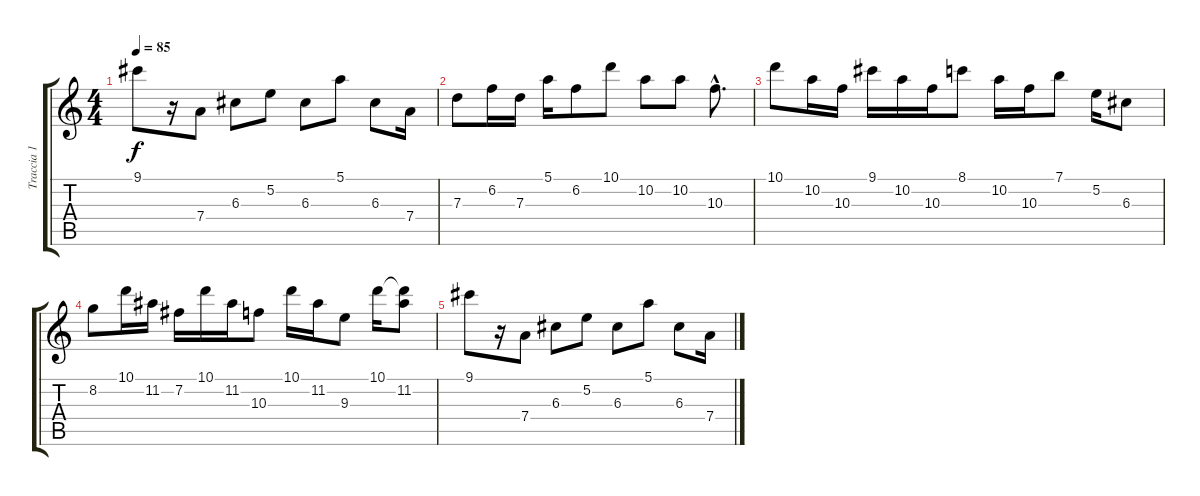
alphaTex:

\track ("Traccia 1" "Traccia 1") {instrument electricguitarjazz}
\staff {score tabs}
\tuning (E4 B3 G3 D3 A2 E2) {hide}
\ts (4 4)
\tempo 85
\clef g2
\ks c
9.1.8{dy f} r.16 7.4.8 6.3.8 5.2.8 6.3.8 5.1.8 6.3.8 7.4.16 |
7.3.8 6.2.16 7.3.16 5.1.16 6.2.8 10.1.8 10.2.8 10.2.8 10.3{hac}.8{d} |
10.1.8 10.2.16 10.3.16 9.1.16 10.2.16 10.3.16 8.1.8 10.2.16 10.3.16 7.1.8 5.2.16 6.3.8 |
8.2.8 10.1.16 11.2.16 7.2.16 10.1.16 11.2.16 10.3.8 10.1.16 11.2.16 9.3.8 10.1.16 (10.1{t} 11.2).8 |
9.1.8 r.16 7.4.8 6.3.8 5.2.8 6.3.8 5.1.8 6.3.8 7.4.16
